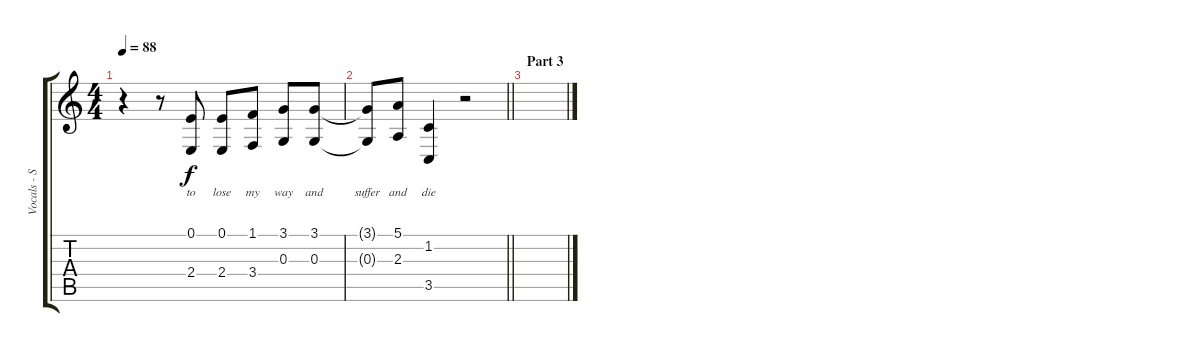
\track ("Vocals - Simon Neil" "Vocals - S") {instrument altosax}
\staff {score tabs}
\tuning (E4 B3 G3 D3 A2 E2) {hide}
\ts (4 4)
\tempo 88
\clef g2
\ks c
r.4{dy f} r.8 (0.1 2.4).8{lyrics (0 "to") lyrics (1 "") lyrics (2 "") lyrics (3 "") lyrics (4 "")} (0.1 2.4).8{lyrics (0 "lose") lyrics (1 "") lyrics (2 "") lyrics (3 "") lyrics (4 "")} (1.1 3.4).8{lyrics (0 "my") lyrics (1 "") lyrics (2 "") lyrics (3 "") lyrics (4 "")} (3.1 0.3).8{lyrics (0 "way") lyrics (1 "") lyrics (2 "") lyrics (3 "") lyrics (4 "")} (3.1 0.3).8{lyrics (0 "and") lyrics (1 "") lyrics (2 "") lyrics (3 "") lyrics (4 "")} |
\barLineRight lightlight
(3.1{t} 0.3{t}).8{lyrics (0 "suffer") lyrics (1 "") lyrics (2 "") lyrics (3 "") lyrics (4 "")} (5.1 2.3).8{lyrics (0 "and") lyrics (1 "") lyrics (2 "") lyrics (3 "") lyrics (4 "")} (1.2 3.5).4{lyrics (0 "die") lyrics (1 "") lyrics (2 "") lyrics (3 "") lyrics (4 "")} r.2 |
\section ("" "Part 3")
